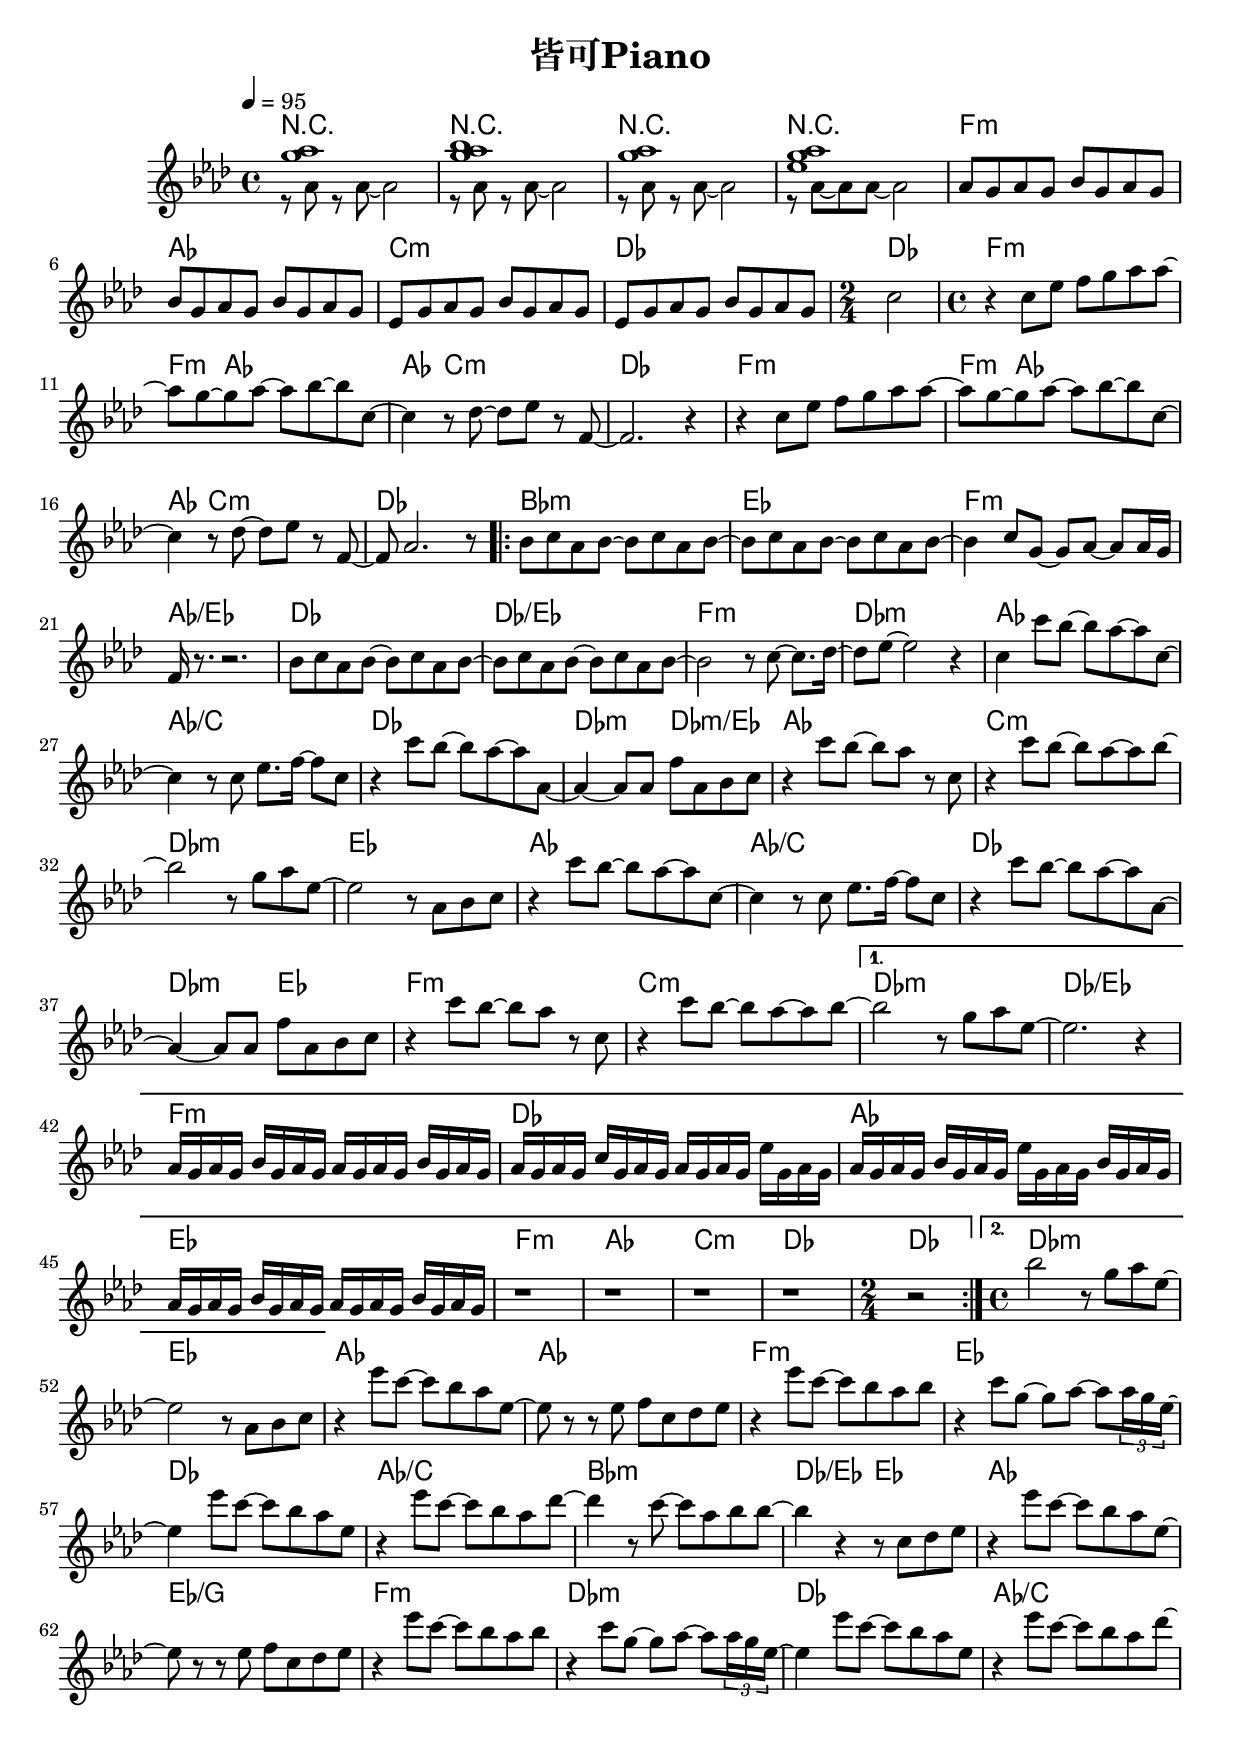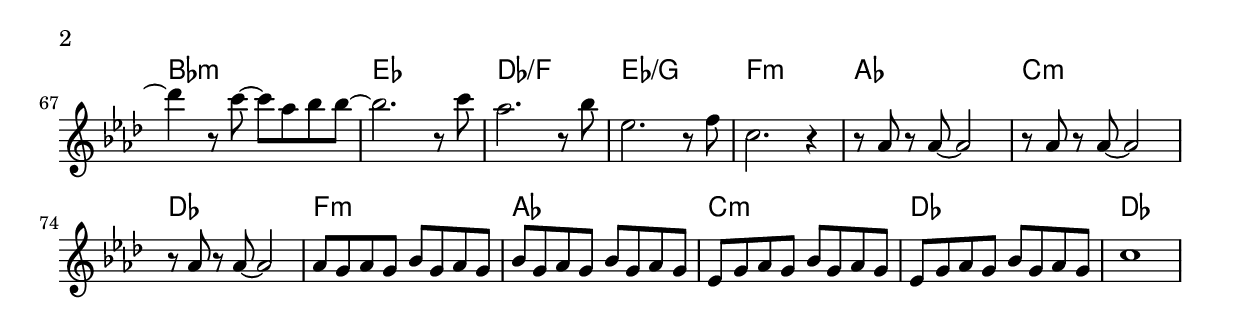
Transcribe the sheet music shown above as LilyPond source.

\header {
  title = "皆可Piano"
  composer = ""
}

\score { <<

\chords {

  r1~ | r~ | r~ | r |
  f:m | aes | c:m | des | des2 |

  f1:m~ | f4:m aes2.~ |  aes4 c2.:m | des1 |
  f1:m~ | f4:m aes2.~ |  aes4 c2.:m | des1 |

  \repeat volta 2 {
  bes1:m | ees | f:m | aes/ees |
  des | des/ees | f:m | des:m |

  aes | aes/c | des | des2:m des:m/ees |
  aes1 | c:m | des:m | ees |
  aes | aes/c | des | des2:m ees |
  f1:m | c:m |  
  }

  \alternative {
  {des1:m | des/ees |
  f1:m | des | aes | ees |
  f:m | aes | c:m | des | \time 2/4 des2 |
  }
  {des1:m | ees |}
  }  
  
  aes1~ | aes | f:m | ees |
  des | aes/c | bes:m | des2/ees ees |
  aes1 | ees/g | f:m | des:m |
  des | aes/c | bes:m | ees |

  
  des/f | ees/g | f:m | 
  
  aes | c:m | des |
  f:m | aes | c:m | des | des |

  }
  
  \relative aes' { \key aes\major \tempo 4 = 95 \time 4/4

  <<{<g' aes>1}\\{r8 aes, r aes~ aes2}>>|
  <<{<g' aes bes>1}\\{r8 aes, r aes~ aes2}>>|
  <<{<g' aes>1}\\{r8 aes, r aes~ aes2}>>|
  <<{<g' aes ees>1}\\{r8 aes,~ aes aes~ aes2}>>|

  aes8 g aes g bes g aes g | bes8 g aes g bes g aes g | 
  ees8 g aes g bes g aes g | ees8 g aes g bes g aes g | 
  \time 2/4 c2 |

  \time 4/4
  r4 c8 ees f g aes aes~ | aes g~ g aes~ aes bes~ bes c,~ |
  c4 r8 des~ des ees r f,~ | f2. r4 |
  r4 c'8 ees f g aes aes~ | aes g~ g aes~ aes bes~ bes c,~ |
  c4 r8 des~ des ees r f,~ | f aes2. r8 |

  \repeat volta 2 {
  bes c aes bes~ bes c aes bes~ | bes c aes bes~ bes c aes bes~ |
  bes4 c8 g~ g aes~ aes aes16 g | f r8. r2. |
  bes8 c aes bes~ bes c aes bes~ | bes c aes bes~ bes c aes bes~ | 
  bes2 r8 c8~ c8. des16~ | des8 ees~ ees2 r4 |

  c4 c'8 bes~ bes aes~ aes c,~ | c4 r8 c ees8. f16~ f8 c |
  r4 c'8 bes~ bes aes~ aes aes,~ | aes4~ aes8 aes f' aes, bes c |
  r4 c'8 bes~ bes aes r c, | r4 c'8 bes~ bes aes~ aes bes~ |
  bes2 r8 g aes ees~ | ees2 r8 aes, bes c |

  r4 c'8 bes~ bes aes~ aes c,~ | c4 r8 c ees8. f16~ f8 c |
  r4 c'8 bes~ bes aes~ aes aes,~ | aes4~ aes8 aes f' aes, bes c |
  r4 c'8 bes~ bes aes r c, | r4 c'8 bes~ bes aes~ aes bes~ |
  
  }

  \alternative {
    {bes2 r8 g aes ees~ | ees2. r4 | 
      aes,16 g aes g bes g aes g aes g aes g bes g aes g | 
      aes16 g aes g c g aes g aes g aes g ees' g, aes g | 
      aes16 g aes g  bes g aes g ees' g, aes g bes g aes g| 
      aes16 g aes g bes g aes g aes g aes g bes g aes g |
      r1 | r | r | r | \time 2/4 r2 |}
    {\time 4/4 bes'2 r8 g aes ees~ | ees2 r8 aes, bes c | }
  }

  r4 ees'8 c~ c bes aes ees~ | ees r r ees f c des ees |
  r4 ees'8 c~ c bes aes bes | r4 c8 g~ g aes~ aes \tuplet 3/2 8 {aes16 g ees~} |
  ees4 ees'8 c~ c bes aes ees | r4 ees'8 c~ c bes aes des~ |
  des4 r8 c~ c aes bes bes~ | bes4 r r8 c, des ees |
  
  r4 ees'8 c~ c bes aes ees~ | ees r r ees f c des ees |
  r4 ees'8 c~ c bes aes bes | r4 c8 g~ g aes~ aes \tuplet 3/2 8 {aes16 g ees~} |
  ees4 ees'8 c~ c bes aes ees | r4 ees'8 c~ c bes aes des~ |
  des4 r8 c~ c aes bes bes~ | bes2. r8 c | aes2. r8 bes |
  ees,2. r8 f | c2. r4 |
  
  r8 aes r aes~ aes2 | r8 aes r aes~ aes2 | r8 aes r aes~ aes2 |
  aes8 g aes g bes g aes g | bes8 g aes g bes g aes g | 
  ees8 g aes g bes g aes g | ees8 g aes g bes g aes g | c1 | 
   
    
  }





>>
  \layout {}
  \midi {}
}